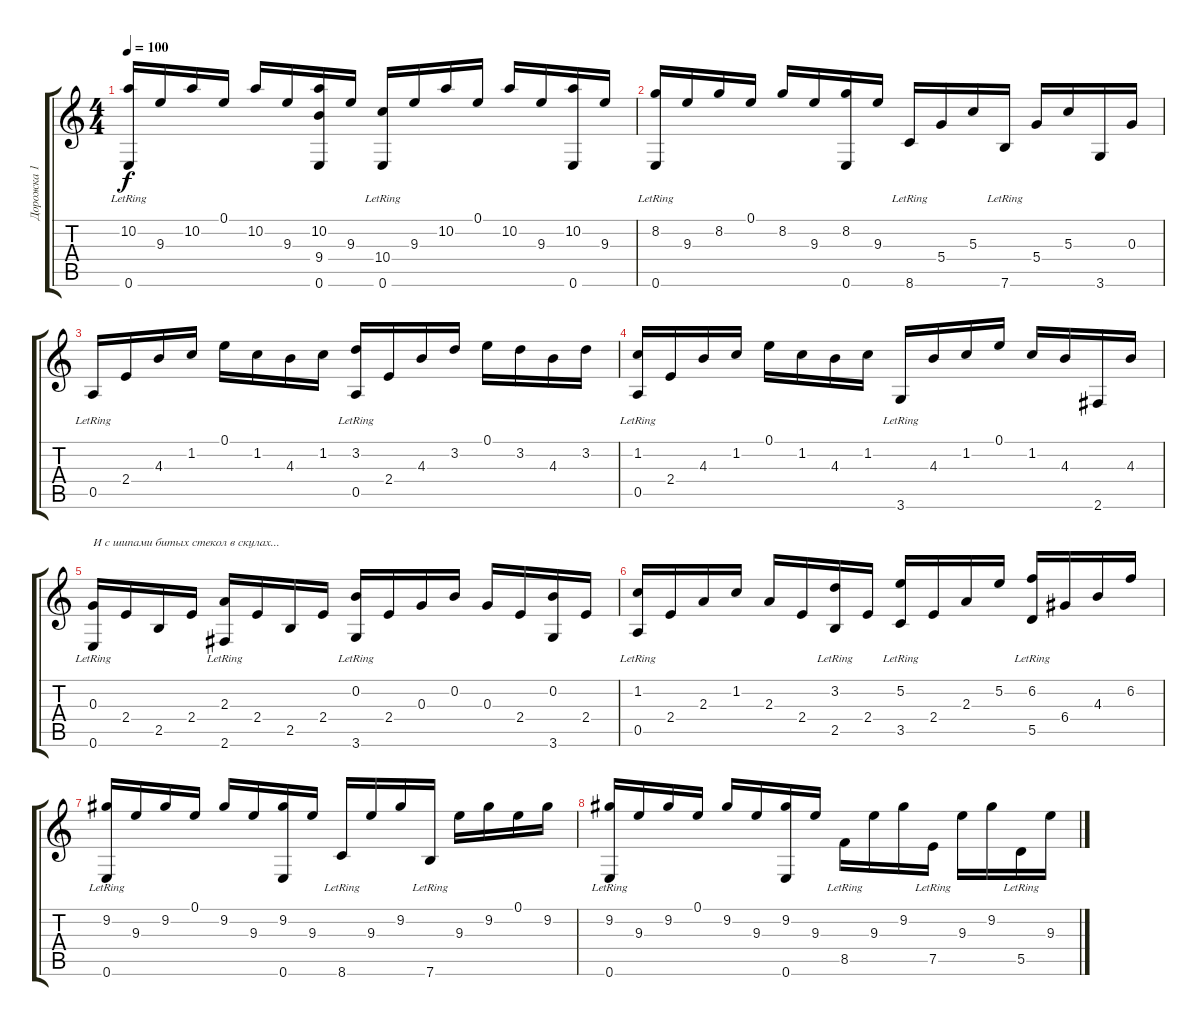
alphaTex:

\track ("Дорожка 1" "Дорожка 1") {instrument acousticguitarnylon}
\staff {score tabs}
\tuning (E4 B3 G3 D3 A2 E2) {hide}
\ts (4 4)
\tempo 100
\clef g2
\ks c
(10.2 0.6{lr}).16{dy f} 9.3.16 10.2.16 0.1.16 10.2.16 9.3.16 (10.2 9.4 0.6).16 9.3.16 (10.4{lr} 0.6{lr}).16 9.3.16 10.2.16 0.1.16 10.2.16 9.3.16 (10.2 0.6).16 9.3.16 |
(8.2 0.6{lr}).16 9.3.16 8.2.16 0.1.16 8.2.16 9.3.16 (8.2 0.6).16 9.3.16 8.6{lr}.16 5.4.16 5.3.16 7.6{lr}.16 5.4.16 5.3.16 3.6.16 0.3.16 |
0.5{lr}.16 2.4.16 4.3.16 1.2.16 0.1.16 1.2.16 4.3.16 1.2.16 (3.2{lr} 0.5{lr}).16 2.4.16 4.3.16 3.2.16 0.1.16 3.2.16 4.3.16 3.2.16 |
(1.2{lr} 0.5{lr}).16 2.4.16 4.3.16 1.2.16 0.1.16 1.2.16 4.3.16 1.2.16 3.6{lr}.16 4.3.16 1.2.16 0.1.16 1.2.16 4.3.16 2.6.16 4.3.16 |
(0.3 0.6{lr}).16{txt "И с шипами битых стекол в скулах..."} 2.4.16 2.5.16 2.4.16 (2.3 2.6{lr}).16 2.4.16 2.5.16 2.4.16 (0.2 3.6{lr}).16 2.4.16 0.3.16 0.2.16 0.3.16 2.4.16 (0.2 3.6).16 2.4.16 |
(1.2 0.5{lr}).16 2.4.16 2.3.16 1.2.16 2.3.16 2.4.16 (3.2 2.5{lr}).16 2.4.16 (5.2 3.5{lr}).16 2.4.16 2.3.16 5.2.16 (6.2 5.5{lr}).16 6.4.16 4.3.16 6.2.16 |
(9.2 0.6{lr}).16 9.3.16 9.2.16 0.1.16 9.2.16 9.3.16 (9.2 0.6).16 9.3.16 8.6{lr}.16 9.3.16 9.2.16 7.6{lr}.16 9.3.16 9.2.16 0.1.16 9.2.16 |
(9.2 0.6{lr}).16 9.3.16 9.2.16 0.1.16 9.2.16 9.3.16 (9.2 0.6).16 9.3.16 8.5{lr}.16 9.3.16 9.2.16 7.5{lr}.16 9.3.16 9.2.16 5.5{lr}.16 9.3.16
